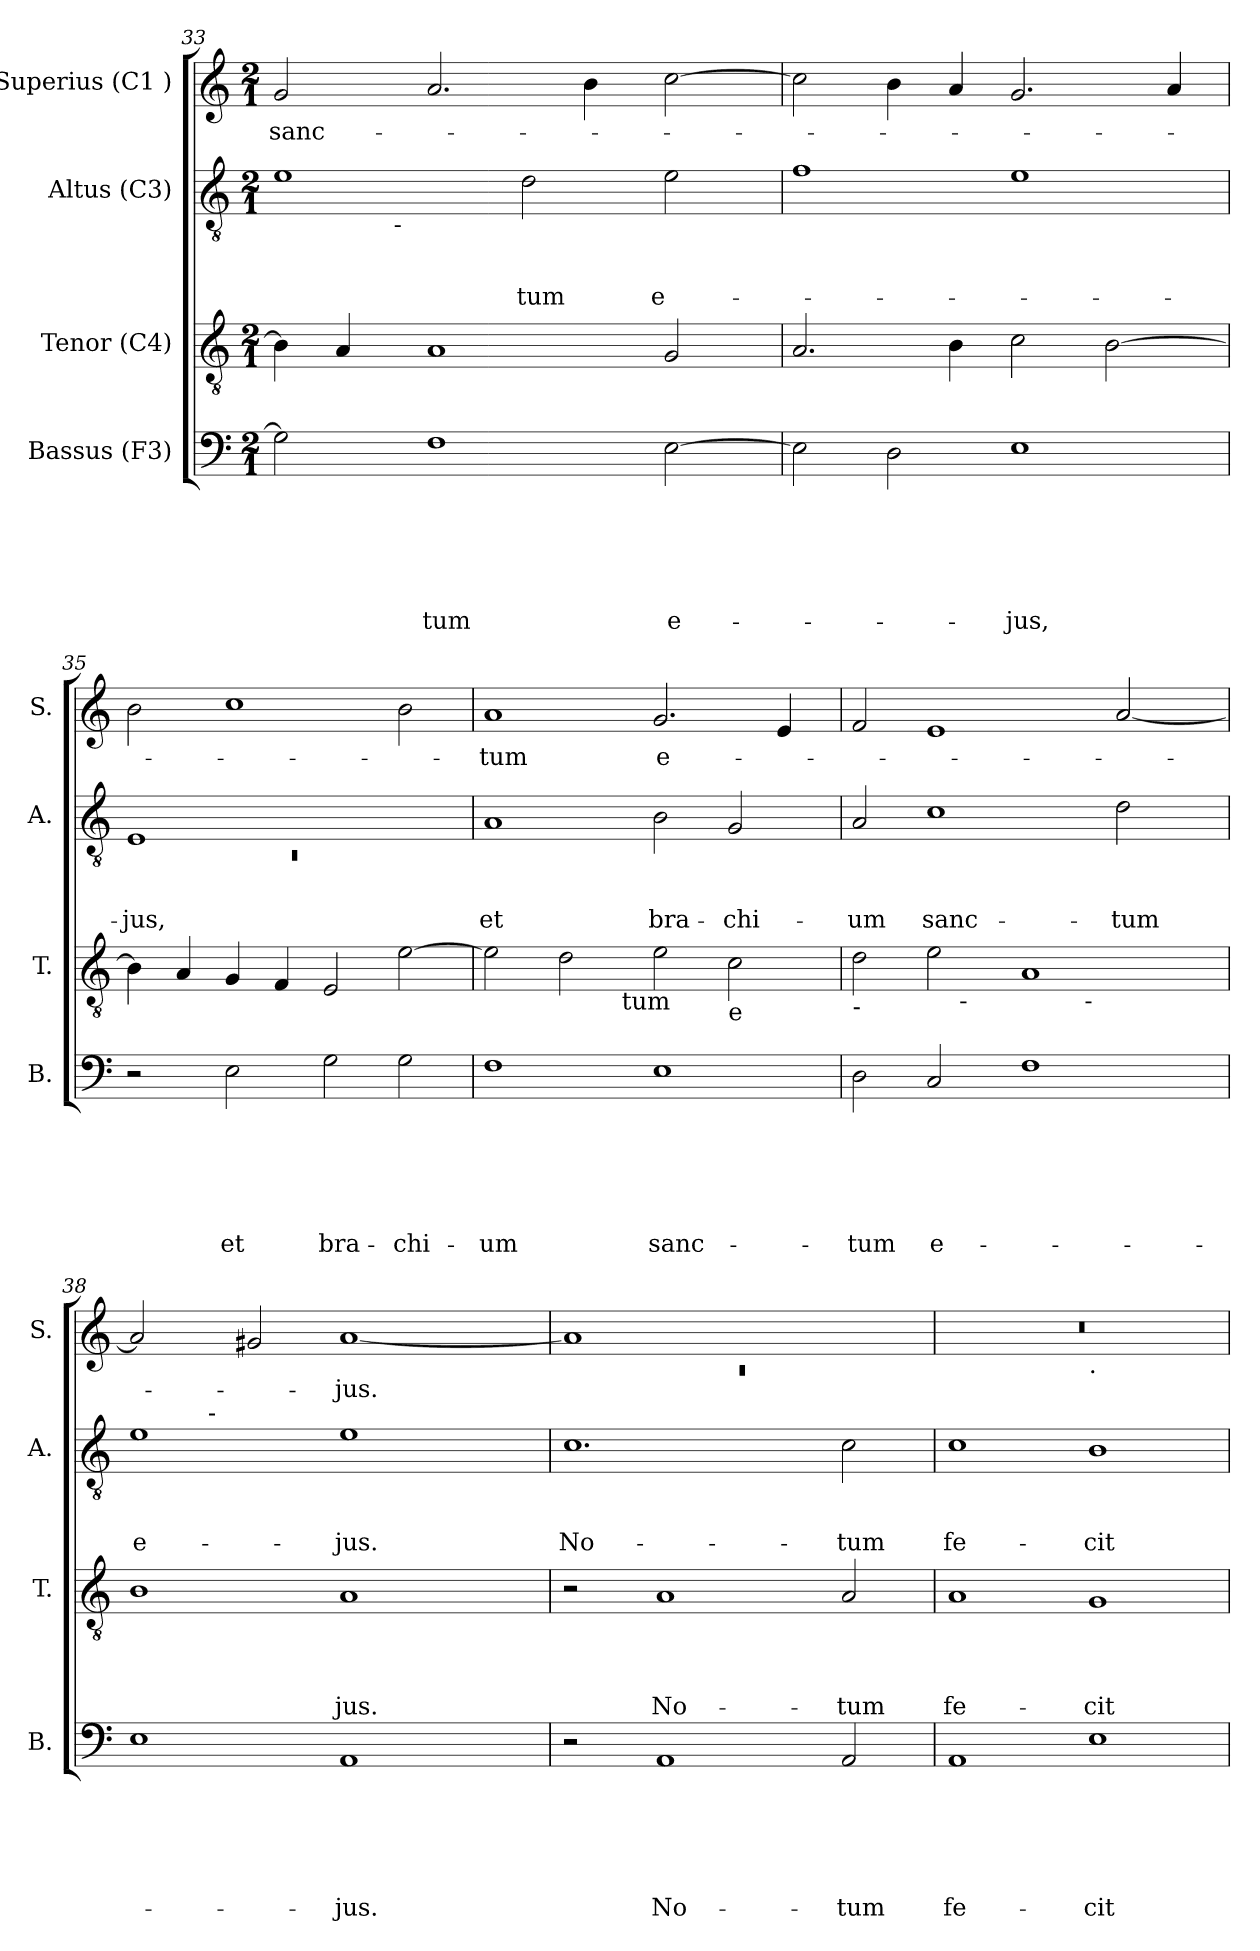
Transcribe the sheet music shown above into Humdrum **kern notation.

**kern	**text	**text	**text	**text	**text	**text	**kern	**text	**text	**text	**text	**kern	**text	**text	**text	**kern	**text
*part4	*part4	*part4	*part4	*part4	*part4	*part4	*part3	*part3	*part3	*part3	*part3	*part2	*part2	*part2	*part2	*part1	*part1
*staff4	*staff4	*staff4	*staff4	*staff4	*staff4	*staff4	*staff3	*staff3	*staff3	*staff3	*staff3	*staff2	*staff2	*staff2	*staff2	*staff1	*staff1
*I"Bassus (F3)	*	*	*	*	*	*	*I"Tenor (C4)	*	*	*	*	*I"Altus (C3)	*	*	*	*I"Superius (C1 )	*
*I'B.	*	*	*	*	*	*	*I'T.	*	*	*	*	*I'A.	*	*	*	*I'S.	*
!!LO:LB:g=z
*clefF4	*	*	*	*	*	*	*clefGv2	*	*	*	*	*clefGv2	*	*	*	*clefG2	*
*k[]	*	*	*	*	*	*	*k[]	*	*	*	*	*k[]	*	*	*	*k[]	*
*C:	*	*	*	*	*	*	*C:	*	*	*	*	*C:	*	*	*	*C:	*
*M2/1	*	*	*	*	*	*	*M2/1	*	*	*	*	*M2/1	*	*	*	*M2/1	*
=33	=33	=33	=33	=33	=33	=33	=33	=33	=33	=33	=33	=33	=33	=33	=33	=33	=33
!	!	!	!	!	!	!	!	!	!	!	!	!	!	!	!	!	!LO:LY:b
*	*	*	*	*	*	*	*	*	*	*	*	*^	*	*	*	*	*
2G\]	.	.	.	.	.	.	4B\]	.	.	.	.	1e	4ryy	.	.	.	2g/	sanc-
.	.	.	.	.	.	.	4A/	.	.	.	.	.	8ryy	.	.	.	.	.
.	.	.	.	.	.	.	.	.	.	.	.	.	32ryy	.	.	.	.	.
!	!	!	!	!	!	!	!	!	!	!	!	!	!LO:TX:b:t=-	!	!	!	!	!
.	.	.	.	.	.	.	.	.	.	.	.	.	1ryy	.	.	.	.	.
!	!	!	!	!	!	!LO:LY:b	!	!	!	!	!	!	!	!	!	!	!	!
1F	.	.	.	.	.	-tum	1A	.	.	.	.	.	.	.	.	.	2.a/	.
!	!	!	!	!	!	!	!	!	!	!	!	!	!	!	!	!LO:LY:b	!	!
.	.	.	.	.	.	.	.	.	.	.	.	2d\	.	.	.	-tum	.	.
.	.	.	.	.	.	.	.	.	.	.	.	.	.	.	.	.	4b\	.
.	.	.	.	.	.	.	.	.	.	.	.	.	2ryy	.	.	.	.	.
!	!	!	!	!	!	!LO:LY:b:rj	!	!	!	!	!	!	!	!	!	!LO:LY:b:rj	!	!
[>2E\	.	.	.	.	.	e-	2G/	.	.	.	.	2e\	.	.	.	e-	[>2cc\	.
.	.	.	.	.	.	.	.	.	.	.	.	.	16.ryy	.	.	.	.	.
*	*	*	*	*	*	*	*	*	*	*	*	*v	*v	*	*	*	*	*
=34	=34	=34	=34	=34	=34	=34	=34	=34	=34	=34	=34	=34	=34	=34	=34	=34	=34
2E\]	.	.	.	.	.	.	2.A/	.	.	.	.	1f	.	.	.	2cc\]	.
2D\	.	.	.	.	.	.	.	.	.	.	.	.	.	.	.	4b\	.
.	.	.	.	.	.	.	4B\	.	.	.	.	.	.	.	.	4a/	.
!	!	!	!	!	!	!LO:LY:b	!	!	!	!	!	!	!	!	!	!	!
1E	.	.	.	.	.	-jus,	2c\	.	.	.	.	1e	.	.	.	2.g/	.
.	.	.	.	.	.	.	[>2B\	.	.	.	.	.	.	.	.	.	.
.	.	.	.	.	.	.	.	.	.	.	.	.	.	.	.	4a/	.
=35	=35	=35	=35	=35	=35	=35	=35	=35	=35	=35	=35	=35	=35	=35	=35	=35	=35
*	*	*	*	*	*	*	*	*	*	*	*	*^	*	*	*	*	*
!	!	!	!	!	!	!	!	!	!	!	!	!	!LO:N:vis=1	!	!	!LO:LY:b	!	!
2r	.	.	.	.	.	.	4B\]	.	.	.	.	1E	0rC	.	.	-jus,	2b\	.
.	.	.	.	.	.	.	4A/	.	.	.	.	.	.	.	.	.	.	.
!	!	!	!	!	!	!LO:LY:b	!	!	!	!	!	!	!	!	!	!	!	!
2E\	.	.	.	.	.	et	4G/	.	.	.	.	.	.	.	.	.	1cc	.
.	.	.	.	.	.	.	4F/	.	.	.	.	.	.	.	.	.	.	.
!	!	!	!	!	!	!LO:LY:b	!	!	!	!	!	!	!	!	!	!	!	!
2G\	.	.	.	.	.	bra-	2E/	.	.	.	.	1ryy	.	.	.	.	.	.
!	!	!	!	!	!	!LO:LY:b	!	!	!	!	!	!	!	!	!	!	!	!
2G\	.	.	.	.	.	-chi-	[>2e\	.	.	.	.	.	.	.	.	.	2b\	.
*	*	*	*	*	*	*	*	*	*	*	*	*v	*v	*	*	*	*	*
=36	=36	=36	=36	=36	=36	=36	=36	=36	=36	=36	=36	=36	=36	=36	=36	=36	=36
!	!	!	!	!	!	!LO:LY:b	!	!	!	!	!	!	!	!	!LO:LY:b	!	!LO:LY:b
*	*	*	*	*	*	*	*^	*	*	*	*	*	*	*	*	*	*
1F	.	.	.	.	.	-um	2e\]	2..ryy	.	.	.	.	1A	.	.	et	1a	-tum
.	.	.	.	.	.	.	2d\	.	.	.	.	.	.	.	.	.	.	.
!	!	!	!	!	!	!	!	!LO:TX:b:t=tum	!	!	!	!	!	!	!	!	!	!
.	.	.	.	.	.	.	.	1ryy	.	.	.	.	.	.	.	.	.	.
!	!	!	!	!	!	!LO:LY:b	!	!	!	!	!	!	!	!	!	!LO:LY:b	!	!LO:LY:b:rj
1E	.	.	.	.	.	sanc-	2e\	.	.	.	.	.	2B\	.	.	bra-	2.g/	e-
!	!	!	!	!	!	!	!LO:TX:b:t=e	!	!	!	!	!	!	!	!	!	!	!
!	!	!	!	!	!	!	!	!	!	!	!	!	!	!	!	!LO:LY:b	!	!
.	.	.	.	.	.	.	2c\	.	.	.	.	.	2G/	.	.	-chi-	.	.
.	.	.	.	.	.	.	.	.	.	.	.	.	.	.	.	.	4e/	.
.	.	.	.	.	.	.	.	8ryy	.	.	.	.	.	.	.	.	.	.
=37	=37	=37	=37	=37	=37	=37	=37	=37	=37	=37	=37	=37	=37	=37	=37	=37	=37	=37
!	!	!	!	!	!	!	!LO:TX:b:t=-	!	!	!	!	!	!	!	!	!	!	!
!	!	!	!	!	!	!LO:LY:b	!	!	!	!	!	!	!	!	!	!LO:LY:b	!	!
*	*	*	*	*	*	*	*	*^	*	*	*	*	*	*	*	*	*	*
2D\	.	.	.	.	.	-tum	2d\	2ryy	1ryy	.	.	.	.	2A/	.	.	-um	2f/	.
!	!	!	!	!	!	!LO:LY:b:rj	!	!	!	!	!	!	!	!	!	!	!LO:LY:b	!	!
2C/	.	.	.	.	.	e-	2e\	8ryy	.	.	.	.	.	1c	.	.	sanc-	1e	.
!	!	!	!	!	!	!	!	!LO:TX:b:t=-	!	!	!	!	!	!	!	!	!	!	!
.	.	.	.	.	.	.	.	1ryy	.	.	.	.	.	.	.	.	.	.	.
1F	.	.	.	.	.	.	1A	.	4.ryy	.	.	.	.	.	.	.	.	.	.
!	!	!	!	!	!	!	!	!	!LO:TX:b:t=-	!	!	!	!	!	!	!	!	!	!
.	.	.	.	.	.	.	.	.	2ryy	.	.	.	.	.	.	.	.	.	.
!	!	!	!	!	!	!	!	!	!	!	!	!	!	!	!	!	!LO:LY:b	!	!
.	.	.	.	.	.	.	.	.	.	.	.	.	.	2d\	.	.	-tum	[<2a/	.
.	.	.	.	.	.	.	.	4.ryy	.	.	.	.	.	.	.	.	.	.	.
.	.	.	.	.	.	.	.	.	8ryy	.	.	.	.	.	.	.	.	.	.
!!LO:LB:g=z
=38	=38	=38	=38	=38	=38	=38	=38	=38	=38	=38	=38	=38	=38	=38	=38	=38	=38	=38	=38
!	!	!	!	!	!	!	!	!	!	!	!	!	!	!	!	!	!LO:LY:b:rj	!	!
*	*	*	*	*	*	*	*v	*v	*v	*	*	*	*	*^	*	*	*	*	*
1E	.	.	.	.	.	.	1B	.	.	.	.	1e	4.ryy	.	.	e-	2a/]	.
!	!	!	!	!	!	!	!	!	!	!	!	!	!LO:TX:a:t=-	!	!	!	!	!
.	.	.	.	.	.	.	.	.	.	.	.	.	1ryy	.	.	.	.	.
.	.	.	.	.	.	.	.	.	.	.	.	.	.	.	.	.	2g#/	.
!	!	!	!	!	!	!LO:LY:b	!	!	!	!	!LO:LY:b	!	!	!	!	!LO:LY:b	!	!LO:LY:b
1AA	.	.	.	.	.	-jus.	1A	.	.	.	-jus.	1e	.	.	.	-jus.	[<1a	-jus.
.	.	.	.	.	.	.	.	.	.	.	.	.	2ryy	.	.	.	.	.
.	.	.	.	.	.	.	.	.	.	.	.	.	8ryy	.	.	.	.	.
=39	=39	=39	=39	=39	=39	=39	=39	=39	=39	=39	=39	=39	=39	=39	=39	=39	=39	=39
*	*	*	*	*	*	*	*	*	*	*	*	*	*	*	*	*	*^	*
!	!	!	!	!	!	!	!	!	!	!	!	!	!	!	!	!LO:LY:b	!	!LO:N:vis=1	!
*	*	*	*	*	*	*	*	*	*	*	*	*v	*v	*	*	*	*	*	*
2r	.	.	.	.	.	.	2r	.	.	.	.	1.c	.	.	No-	1a]	0rc	.
!	!	!	!	!	!	!LO:LY:b	!	!	!	!	!LO:LY:b	!	!	!	!	!	!	!
1AA	.	.	.	.	.	No-	1A	.	.	.	No-	.	.	.	.	.	.	.
.	.	.	.	.	.	.	.	.	.	.	.	.	.	.	.	1ryy	.	.
!	!	!	!	!	!	!LO:LY:b	!	!	!	!	!LO:LY:b	!	!	!	!LO:LY:b	!	!	!
2AA/	.	.	.	.	.	-tum	2A/	.	.	.	-tum	2c\	.	.	-tum	.	.	.
=40	=40	=40	=40	=40	=40	=40	=40	=40	=40	=40	=40	=40	=40	=40	=40	=40	=40	=40
!	!	!	!	!	!	!LO:LY:b	!	!	!	!	!LO:LY:b	!	!	!	!LO:LY:b	!	!	!
1AA	.	.	.	.	.	fe-	1A	.	.	.	fe-	1c	.	.	fe-	0r	1ryy	.
!	!	!	!	!	!	!	!	!	!	!	!	!	!	!	!	!	!LO:TX:b:t=.	!
!	!	!	!	!	!	!LO:LY:b	!	!	!	!	!LO:LY:b	!	!	!	!LO:LY:b	!	!	!
1E	.	.	.	.	.	-cit	1G	.	.	.	-cit	1B	.	.	-cit	.	1ryy	.
*	*	*	*	*	*	*	*	*	*	*	*	*	*	*	*	*v	*v	*
=	=	=	=	=	=	=	=	=	=	=	=	=	=	=	=	=	=
*-	*-	*-	*-	*-	*-	*-	*-	*-	*-	*-	*-	*-	*-	*-	*-	*-	*-
